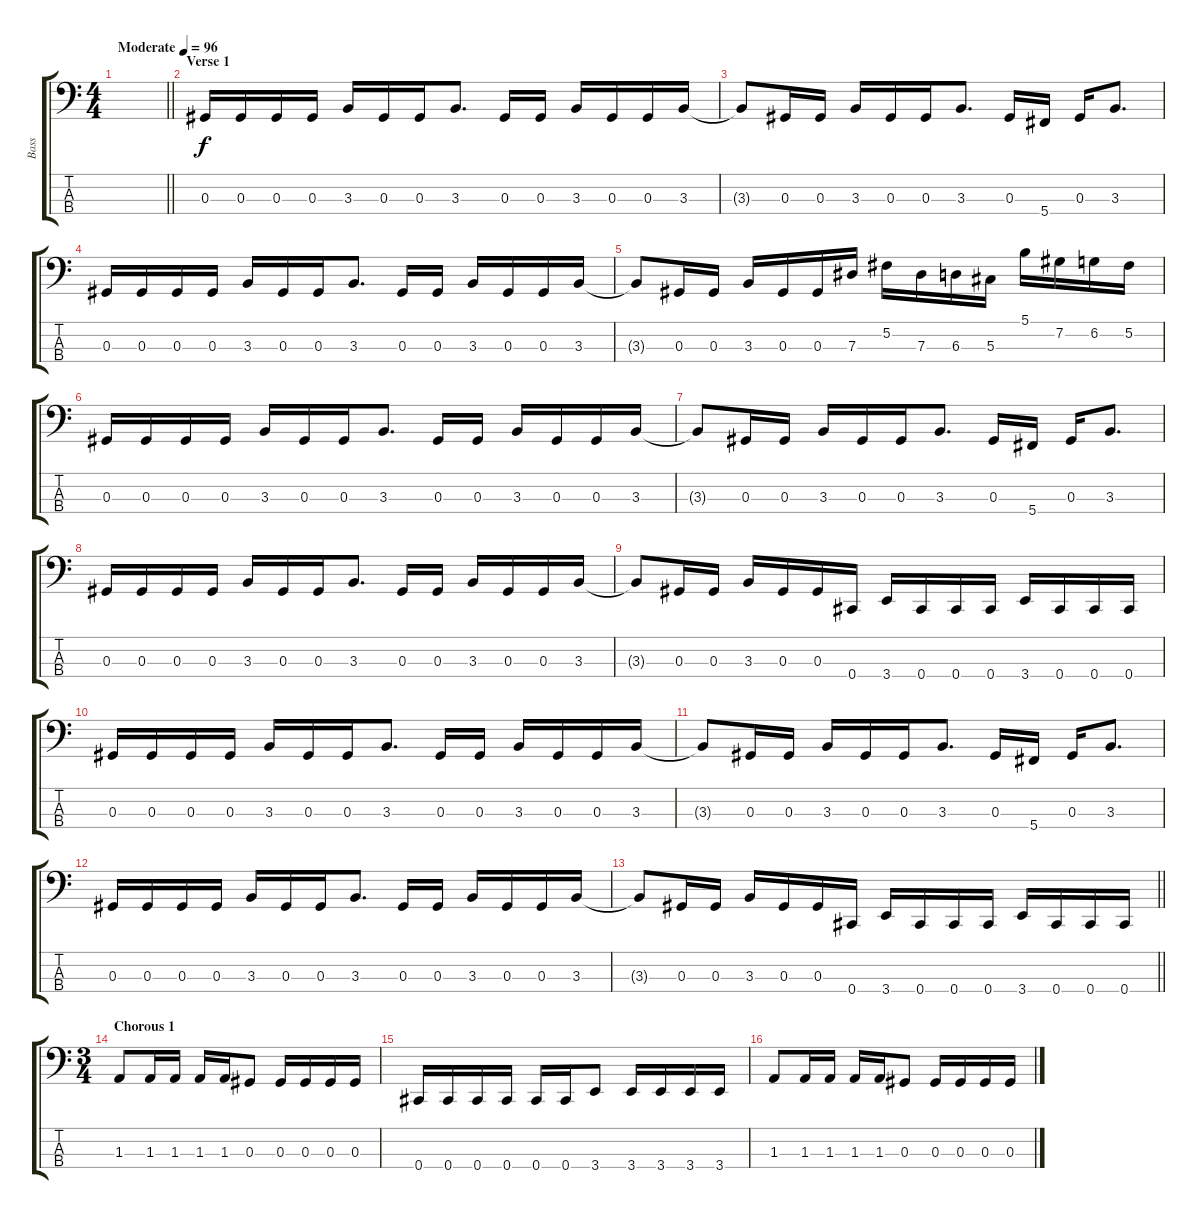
\track ("Bass" "Bass") {instrument electricbasspick}
\staff {score tabs}
\tuning (Gb2 Db2 Ab1 Db1) {hide}
\ts (4 4)
\tempo (96 "Moderate")
\clef f4
\barLineRight lightlight
\ks c
|
\section ("" "Verse 1")
0.3.16 0.3.16 0.3.16 0.3.16 3.3.16 0.3.16 0.3.16 3.3.8{d} 0.3.16 0.3.16 3.3.16 0.3.16 0.3.16 3.3.16 |
3.3{t}.8 0.3.16 0.3.16 3.3.16 0.3.16 0.3.16 3.3.8{d} 0.3.16 5.4.16 0.3.16 3.3.8{d} |
0.3.16 0.3.16 0.3.16 0.3.16 3.3.16 0.3.16 0.3.16 3.3.8{d} 0.3.16 0.3.16 3.3.16 0.3.16 0.3.16 3.3.16 |
3.3{t}.8 0.3.16 0.3.16 3.3.16 0.3.16 0.3.16 7.3.16 5.2.16 7.3.16 6.3.16 5.3.16 5.1.16 7.2.16 6.2.16 5.2.16 |
0.3.16 0.3.16 0.3.16 0.3.16 3.3.16 0.3.16 0.3.16 3.3.8{d} 0.3.16 0.3.16 3.3.16 0.3.16 0.3.16 3.3.16 |
3.3{t}.8 0.3.16 0.3.16 3.3.16 0.3.16 0.3.16 3.3.8{d} 0.3.16 5.4.16 0.3.16 3.3.8{d} |
0.3.16 0.3.16 0.3.16 0.3.16 3.3.16 0.3.16 0.3.16 3.3.8{d} 0.3.16 0.3.16 3.3.16 0.3.16 0.3.16 3.3.16 |
3.3{t}.8 0.3.16 0.3.16 3.3.16 0.3.16 0.3.16 0.4.16 3.4.16 0.4.16 0.4.16 0.4.16 3.4.16 0.4.16 0.4.16 0.4.16 |
0.3.16 0.3.16 0.3.16 0.3.16 3.3.16 0.3.16 0.3.16 3.3.8{d} 0.3.16 0.3.16 3.3.16 0.3.16 0.3.16 3.3.16 |
3.3{t}.8 0.3.16 0.3.16 3.3.16 0.3.16 0.3.16 3.3.8{d} 0.3.16 5.4.16 0.3.16 3.3.8{d} |
0.3.16 0.3.16 0.3.16 0.3.16 3.3.16 0.3.16 0.3.16 3.3.8{d} 0.3.16 0.3.16 3.3.16 0.3.16 0.3.16 3.3.16 |
\barLineRight lightlight
3.3{t}.8 0.3.16 0.3.16 3.3.16 0.3.16 0.3.16 0.4.16 3.4.16 0.4.16 0.4.16 0.4.16 3.4.16 0.4.16 0.4.16 0.4.16 |
\ts (3 4)
\section ("" "Chorous 1")
1.3.8 1.3.16 1.3.16 1.3.16 1.3.16 0.3.8 0.3.16 0.3.16 0.3.16 0.3.16 |
0.4.16 0.4.16 0.4.16 0.4.16 0.4.16 0.4.16 3.4.8 3.4.16 3.4.16 3.4.16 3.4.16 |
1.3.8 1.3.16 1.3.16 1.3.16 1.3.16 0.3.8 0.3.16 0.3.16 0.3.16 0.3.16
